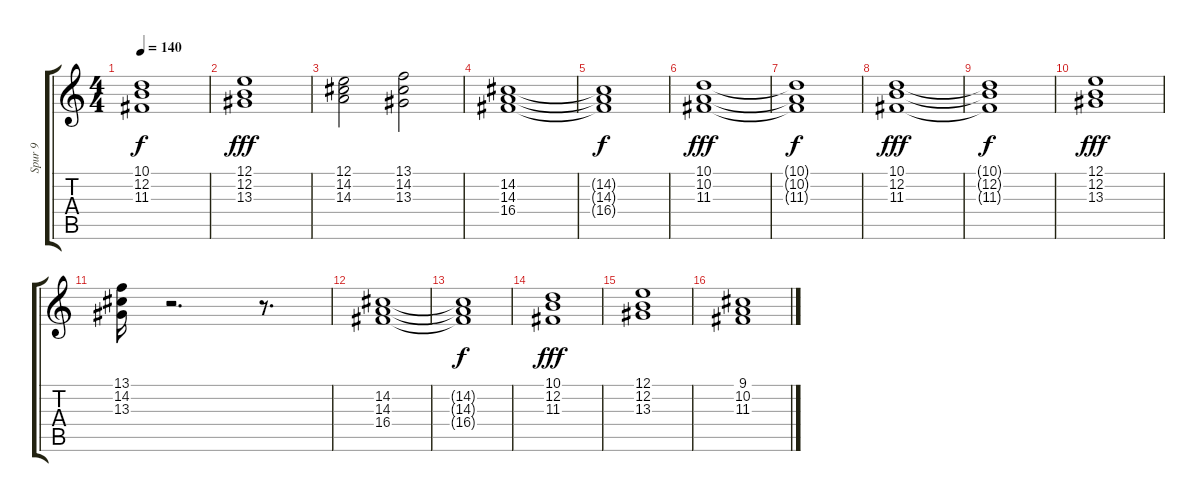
\track ("Spur 9" "Spur 9") {instrument stringensemble2}
\staff {score tabs}
\tuning (E4 B3 G3 D3 A2 E2) {hide}
\ts (4 4)
\tempo 140
\clef g2
\ks c
(10.1{t} 12.2{t} 11.3{t}).1{dy f} |
(12.1 12.2 13.3).1{dy fff} |
(12.1 14.2 14.3).2 (13.1 14.2 13.3).2 |
(14.2 14.3 16.4).1 |
(14.2{t} 14.3{t} 16.4{t}).1{dy f} |
(10.1 10.2 11.3).1{dy fff} |
(10.1{t} 10.2{t} 11.3{t}).1{dy f} |
(10.1 12.2 11.3).1{dy fff} |
(10.1{t} 12.2{t} 11.3{t}).1{dy f} |
(12.1 12.2 13.3).1{dy fff} |
(13.1 14.2 13.3).16 r.2{d} r.8{d} |
(14.2 14.3 16.4).1 |
(14.2{t} 14.3{t} 16.4{t}).1{dy f} |
(10.1 12.2 11.3).1{dy fff} |
(12.1 12.2 13.3).1 |
(9.1 10.2 11.3).1
